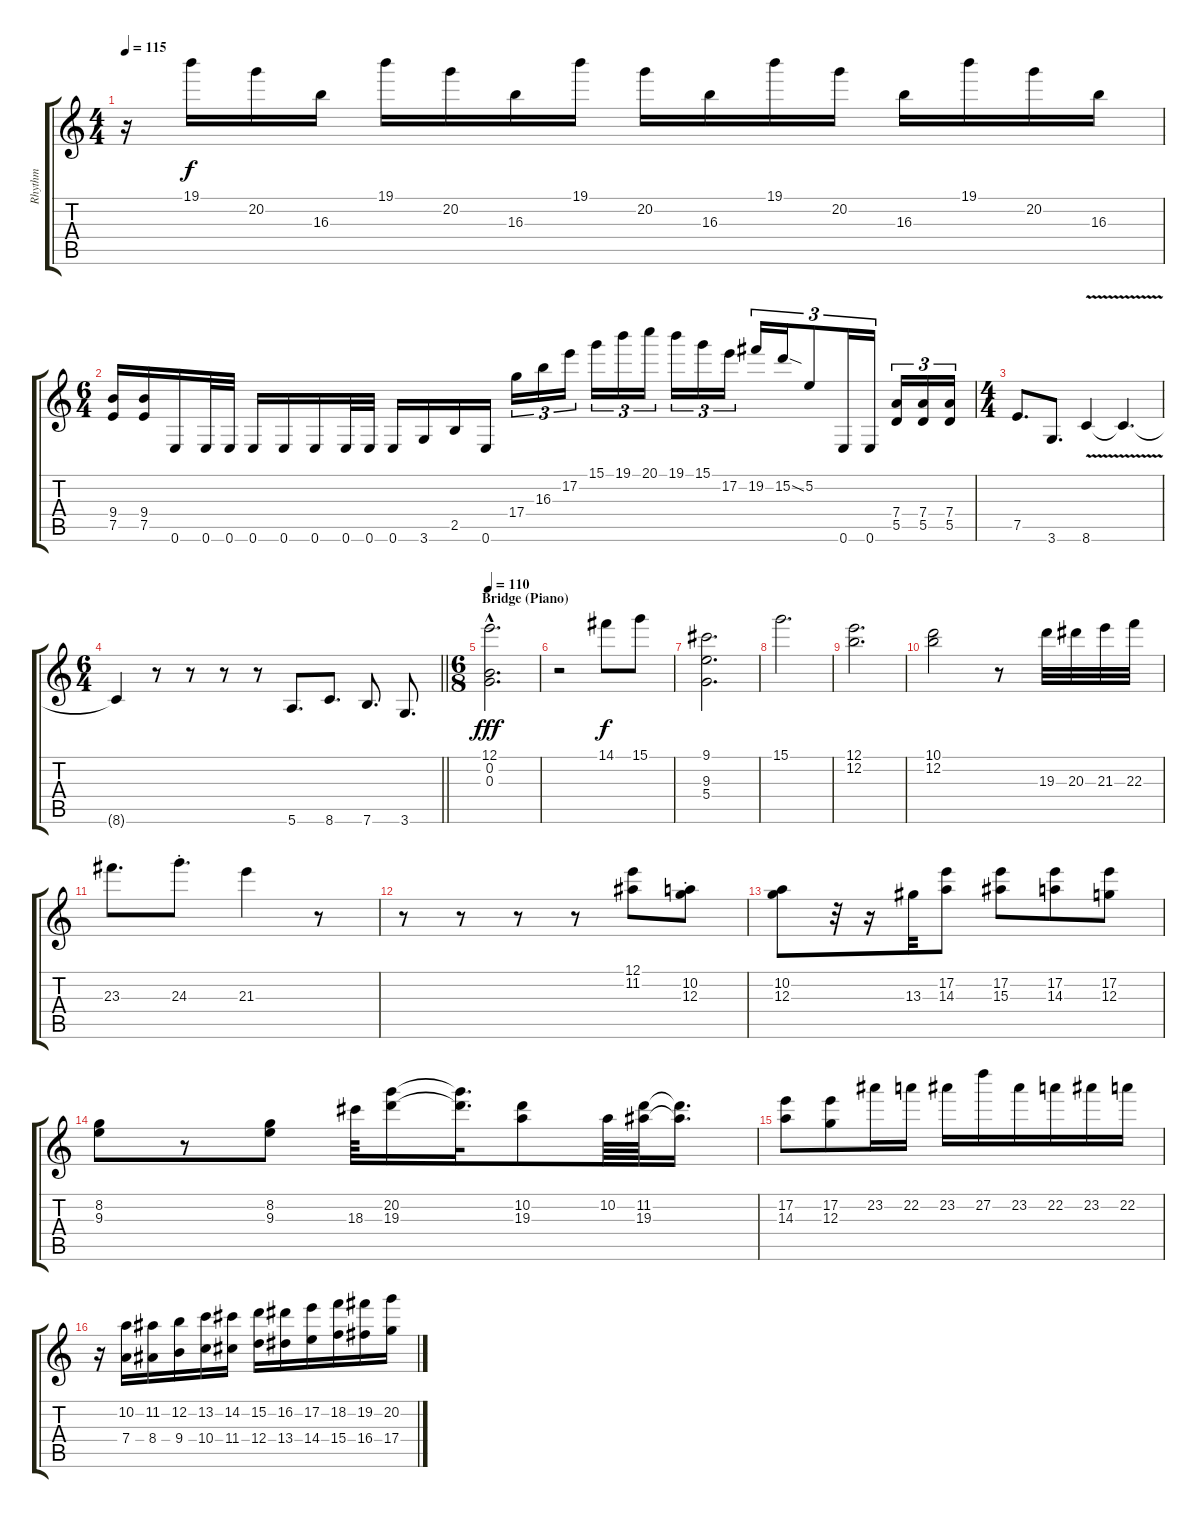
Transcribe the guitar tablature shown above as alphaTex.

\track ("Rhythm" "Rhythm") {instrument distortionguitar}
\staff {score tabs}
\tuning (E4 B3 G3 D3 A2 E2) {hide}
\ts (4 4)
\tempo 115
\clef g2
\ks c
r.16{dy f} 19.1.16 20.2.16 16.3.16 19.1.16 20.2.16 16.3.16 19.1.16 20.2.16 16.3.16 19.1.16 20.2.16 16.3.16 19.1.16 20.2.16 16.3.16 |
\ts (6 4)
(9.4 7.5).16 (9.4 7.5).16 0.6.16 0.6.32 0.6.32 0.6.16 0.6.16 0.6.16 0.6.32 0.6.32 0.6.16 3.6.16 2.5.16 0.6.16 17.4.16{tu (3 2)} 16.3.16{tu (3 2)} 17.2.16{tu (3 2) beam splitsecondary} 15.1.16{tu (3 2)} 19.1.16{tu (3 2)} 20.1.16{tu (3 2) beam splitsecondary} 19.1.16{tu (3 2)} 15.1.16{tu (3 2)} 17.2.16{tu (3 2) beam splitsecondary} 19.2.16{tu (3 2)} 15.2{sod}.16{tu (3 2)} 5.2.8{tu (3 2)} 0.6.16{tu (3 2)} 0.6.16{tu (3 2) beam splitsecondary} (7.4 5.5).16{tu (3 2)} (7.4 5.5).16{tu (3 2)} (7.4 5.5).16{tu (3 2)} |
\ts (4 4)
7.5.8{d} 3.6.8{d} 8.6{v}.4 8.6{t}.4{d} |
\ts (6 4)
\barLineRight lightlight
8.6{t}.4 r.8 r.8 r.8 r.8 5.6.8{d} 8.6.8{d} 7.6.8{d} 3.6.8{d} |
\ts (6 8)
\section ("" "Bridge (Piano)")
\tempo 110
(12.1{hac} 0.2 0.3).2{d dy fff instrument acousticgrandpiano} |
r.2 14.1.8{dy f} 15.1.8 |
(9.1 9.3 5.4).2{d} |
15.1.2{d} |
(12.1 12.2).2{d} |
(10.1 12.2).2 r.8 19.3.32 20.3.32 21.3.32 22.3.32 |
23.3.8{d} 24.3{st}.8{d} 21.3.4 r.8 |
r.8 r.8 r.8 r.8 (12.1 11.2).8 (10.2{st} 12.3{st}).8 |
(10.2 12.3).8 r.32 r.16 13.3.32 (17.2 14.3).8 (17.2 15.3).8 (17.2 14.3).8 (17.2 12.3).8 |
(8.2 9.3).8 r.8 (8.2 9.3).8 18.3.64 (20.2 19.3).16 (20.2{t} 19.3{t}).32{d} (10.2 19.3).8 10.2.64 (11.2 19.3).64 (11.2{t} 19.3{t}).16{d} |
(17.2 14.3).8 (17.2 12.3).8 23.2.16 22.2.16 23.2.16 27.2.16 23.2.16 22.2.16 23.2.16 22.2.16 |
r.16 (10.2 7.4).16 (11.2 8.4).16 (12.2 9.4).16 (13.2 10.4).16 (14.2 11.4).16 (15.2 12.4).16 (16.2 13.4).16 (17.2 14.4).16 (18.2 15.4).16 (19.2 16.4).16 (20.2 17.4).16
